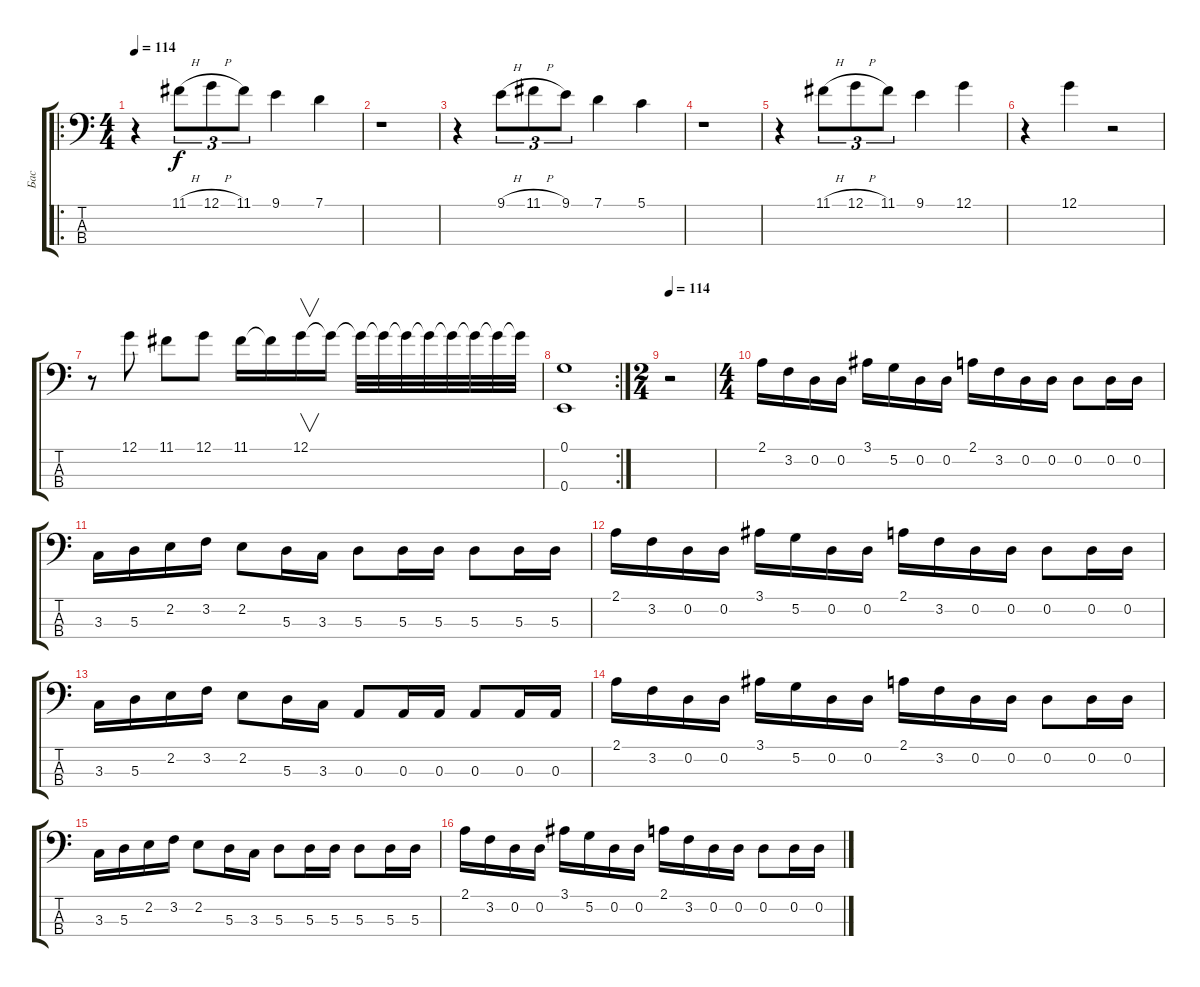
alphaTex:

\track ("Бас" "Бас") {instrument electricbassfinger}
\staff {score tabs}
\tuning (G2 D2 A1 E1) {hide}
\ro
\ts (4 4)
\tempo 114
\clef f4
\ks c
r.4{dy f instrument electricbassfinger} 11.1{h}.8{tu (3 2)} 12.1{h}.8{tu (3 2)} 11.1.8{tu (3 2)} 9.1.4 7.1.4 |
r.1 |
r.4 9.1{h}.8{tu (3 2)} 11.1{h}.8{tu (3 2)} 9.1.8{tu (3 2)} 7.1.4 5.1.4 |
r.1 |
r.4 11.1{h}.8{tu (3 2)} 12.1{h}.8{tu (3 2)} 11.1.8{tu (3 2)} 9.1.4 12.1.4 |
r.4 12.1.4 r.2 |
r.8 12.1.8 11.1.8 12.1.8 11.1.16 11.1{t}.16 12.1.16{v} 12.1{t}.16 12.1{t}.32 12.1{t}.32 12.1{t}.32 12.1{t}.32 12.1{t}.32 12.1{t}.32 12.1{t}.32 12.1{t}.32 |
\rc 2
(0.1 0.4).1 |
\ts (2 4)
\tempo 114
r.2 |
\ts (4 4)
2.1.16 3.2.16 0.2.16 0.2.16 3.1.16 5.2.16 0.2.16 0.2.16 2.1.16 3.2.16 0.2.16 0.2.16 0.2.8 0.2.16 0.2.16 |
3.3.16 5.3.16 2.2.16 3.2.16 2.2.8 5.3.16 3.3.16 5.3.8 5.3.16 5.3.16 5.3.8 5.3.16 5.3.16 |
2.1.16 3.2.16 0.2.16 0.2.16 3.1.16 5.2.16 0.2.16 0.2.16 2.1.16 3.2.16 0.2.16 0.2.16 0.2.8 0.2.16 0.2.16 |
3.3.16 5.3.16 2.2.16 3.2.16 2.2.8 5.3.16 3.3.16 0.3.8 0.3.16 0.3.16 0.3.8 0.3.16 0.3.16 |
2.1.16 3.2.16 0.2.16 0.2.16 3.1.16 5.2.16 0.2.16 0.2.16 2.1.16 3.2.16 0.2.16 0.2.16 0.2.8 0.2.16 0.2.16 |
3.3.16 5.3.16 2.2.16 3.2.16 2.2.8 5.3.16 3.3.16 5.3.8 5.3.16 5.3.16 5.3.8 5.3.16 5.3.16 |
2.1.16 3.2.16 0.2.16 0.2.16 3.1.16 5.2.16 0.2.16 0.2.16 2.1.16 3.2.16 0.2.16 0.2.16 0.2.8 0.2.16 0.2.16
